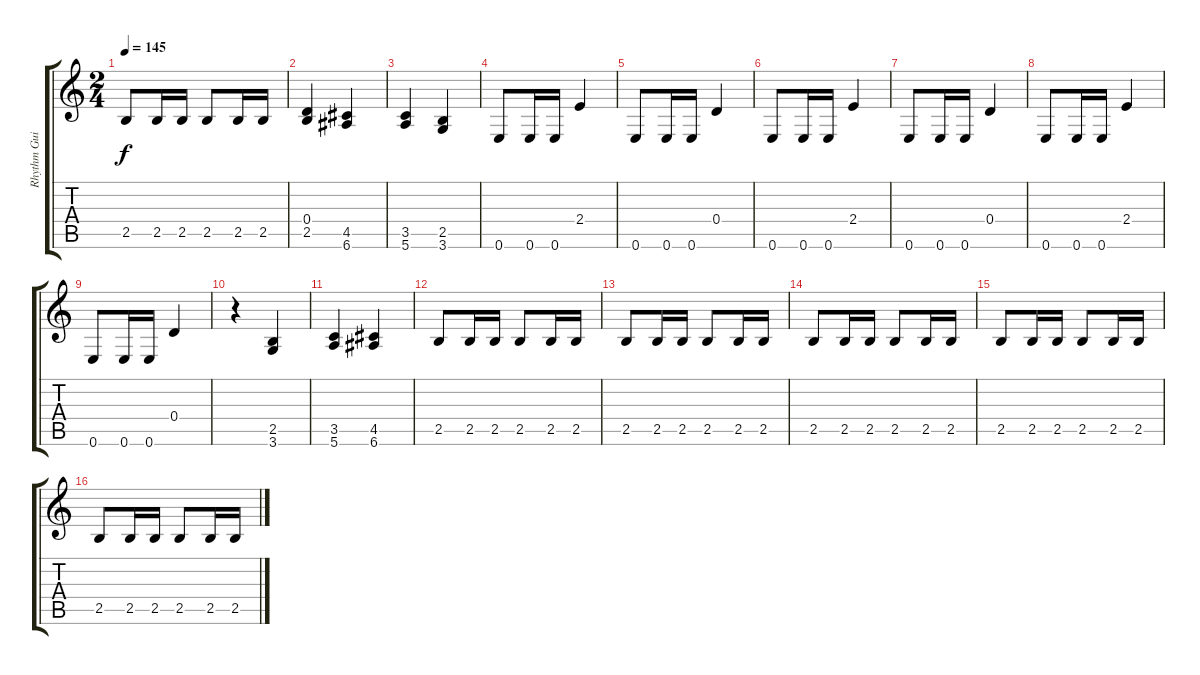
\track ("Rhythm Guitar" "Rhythm Gui") {instrument distortionguitar}
\staff {score tabs}
\tuning (E4 B3 G3 D3 A2 E2) {hide}
\ts (2 4)
\tempo 145
\clef g2
\ks c
2.5.8{dy f} 2.5.16 2.5.16 2.5.8 2.5.16 2.5.16 |
(0.4 2.5).4 (4.5 6.6).4 |
(3.5 5.6).4 (2.5 3.6).4 |
0.6.8 0.6.16 0.6.16 2.4.4 |
0.6.8 0.6.16 0.6.16 0.4.4 |
0.6.8 0.6.16 0.6.16 2.4.4 |
0.6.8 0.6.16 0.6.16 0.4.4 |
0.6.8 0.6.16 0.6.16 2.4.4 |
0.6.8 0.6.16 0.6.16 0.4.4 |
r.4 (2.5 3.6).4 |
(3.5 5.6).4 (4.5 6.6).4 |
2.5.8 2.5.16 2.5.16 2.5.8 2.5.16 2.5.16 |
2.5.8 2.5.16 2.5.16 2.5.8 2.5.16 2.5.16 |
2.5.8 2.5.16 2.5.16 2.5.8 2.5.16 2.5.16 |
2.5.8 2.5.16 2.5.16 2.5.8 2.5.16 2.5.16 |
2.5.8 2.5.16 2.5.16 2.5.8 2.5.16 2.5.16
